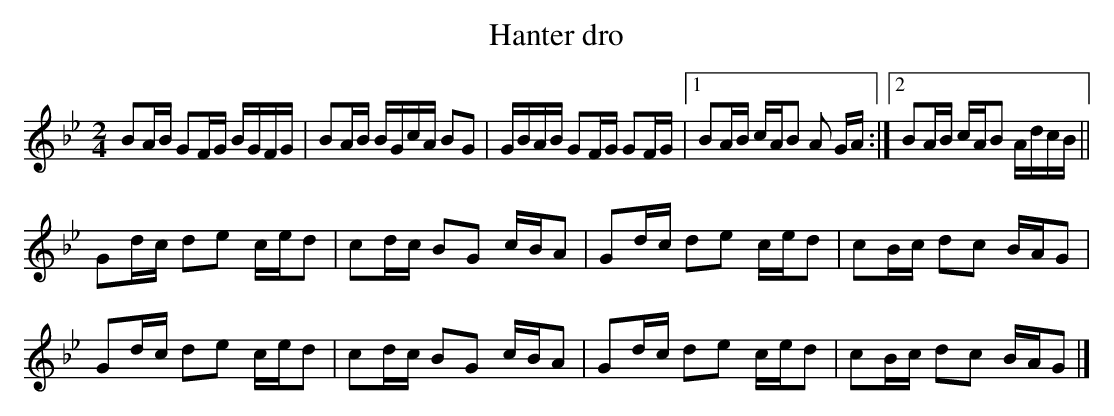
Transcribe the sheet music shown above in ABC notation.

X:1
T:Hanter dro
M:2/4
L:1/8
K:Gm
BA/B/ GF/G/ B/G/F/G/|BA/B/ B/G/c/A/ BG|G/B/A/B/ GF/G/ GF/G/|1BA/B/ c/A/B A G/A/:|2BA/B/ c/A/B A/d/c/B/||
Gd/c/ de c/e/d|cd/c/ BG c/B/A| Gd/c/ de c/e/d|cB/c/ dc B/A/G|
Gd/c/ de c/e/d|cd/c/ BG c/B/A| Gd/c/ de c/e/d|cB/c/ dc B/A/G|]
